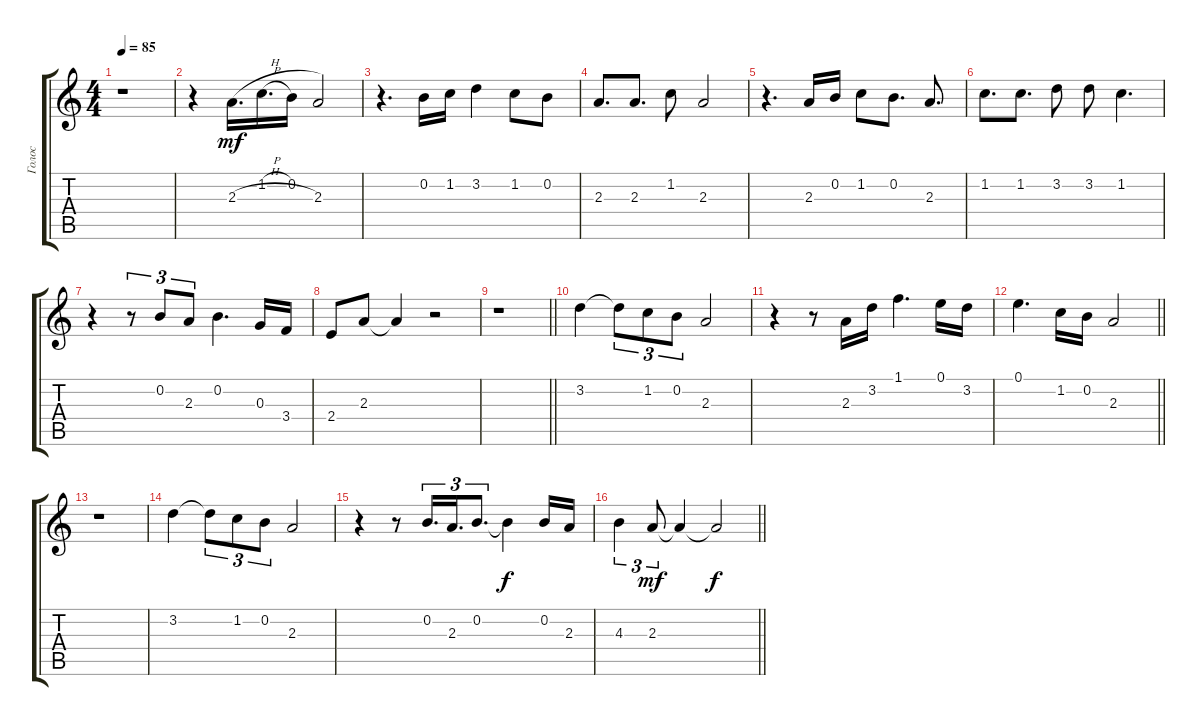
\track ("Голос" "Голос") {instrument electricguitarclean}
\staff {score tabs}
\tuning (E4 B3 G3 D3 A2 E2) {hide}
\ts (4 4)
\tempo 85
\clef g2
\ks c
r.1{dy mf} |
r.4 2.3{h}.16{d} 1.2{h}.16{d} 0.2.16 2.3.2 |
r.4{d} 0.2.16 1.2.16 3.2.4 1.2.8 0.2.8 |
2.3.8{d} 2.3.8{d} 1.2.8 2.3.2 |
r.4{d} 2.3.16 0.2.16 1.2.8 0.2.8{d} 2.3.8{d} |
1.2.8{d} 1.2.8{d} 3.2.8 3.2.8 1.2.4{d} |
r.4 r.8{tu (3 2)} 0.2.8{tu (3 2)} 2.3.8{tu (3 2)} 0.2.4{d} 0.3.16 3.4.16 |
2.4.8 2.3.8 2.3{t}.4 r.2 |
\barLineRight lightlight
r.1 |
3.2.4 3.2{t}.8{tu (3 2)} 1.2.8{tu (3 2)} 0.2.8{tu (3 2)} 2.3.2 |
r.4 r.8 2.3.16 3.2.16 1.1.4{d} 0.1.16 3.2.16 |
\barLineRight lightlight
0.1.4{d} 1.2.16 0.2.16 2.3.2 |
r.1 |
3.2.4 3.2{t}.8{tu (3 2)} 1.2.8{tu (3 2)} 0.2.8{tu (3 2)} 2.3.2 |
r.4 r.8 0.2.16{d tu (3 2)} 2.3.16{d tu (3 2)} 0.2.8{d tu (3 2)} 0.2{t}.4{dy f} 0.2.16 2.3.16 |
\barLineRight lightlight
4.3.4{tu (3 2)} 2.3.8{tu (3 2) dy mf} 2.3{t}.4 2.3{t}.2{dy f}
